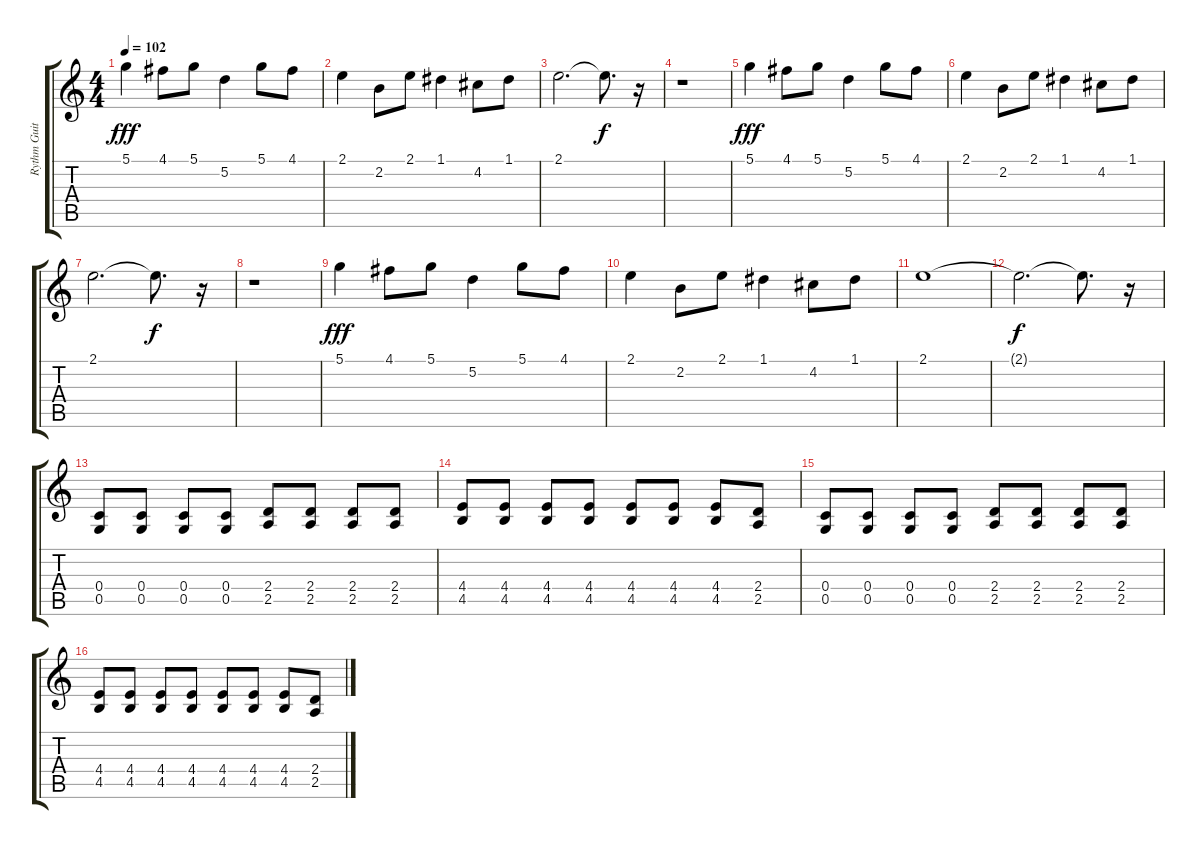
\track ("Rythm Guitar" "Rythm Guit") {instrument overdrivenguitar}
\staff {score tabs}
\tuning (D4 A3 F3 C3 G2 D2) {hide}
\ts (4 4)
\tempo 102
\clef g2
\ks c
5.1.4{dy fff volume 14} 4.1.8 5.1.8 5.2.4 5.1.8 4.1.8 |
2.1.4 2.2.8 2.1.8 1.1.4 4.2.8 1.1.8 |
2.1.2{d} 2.1{t}.8{d dy f} r.16 |
r.1 |
5.1.4{dy fff volume 14} 4.1.8 5.1.8 5.2.4 5.1.8 4.1.8 |
2.1.4 2.2.8 2.1.8 1.1.4 4.2.8 1.1.8 |
2.1.2{d} 2.1{t}.8{d dy f} r.16 |
r.1 |
5.1.4{dy fff volume 14} 4.1.8 5.1.8 5.2.4 5.1.8 4.1.8 |
2.1.4 2.2.8 2.1.8 1.1.4 4.2.8 1.1.8 |
2.1.1 |
2.1{t}.2{d dy f} 2.1{t}.8{d} r.16 |
(0.4 0.5).8{volume 13} (0.4 0.5).8 (0.4 0.5).8 (0.4 0.5).8 (2.4 2.5).8 (2.4 2.5).8 (2.4 2.5).8 (2.4 2.5).8 |
(4.4 4.5).8 (4.4 4.5).8 (4.4 4.5).8 (4.4 4.5).8 (4.4 4.5).8 (4.4 4.5).8 (4.4 4.5).8 (2.4 2.5).8 |
(0.4 0.5).8 (0.4 0.5).8 (0.4 0.5).8 (0.4 0.5).8 (2.4 2.5).8 (2.4 2.5).8 (2.4 2.5).8 (2.4 2.5).8 |
(4.4 4.5).8 (4.4 4.5).8 (4.4 4.5).8 (4.4 4.5).8 (4.4 4.5).8 (4.4 4.5).8 (4.4 4.5).8 (2.4 2.5).8
